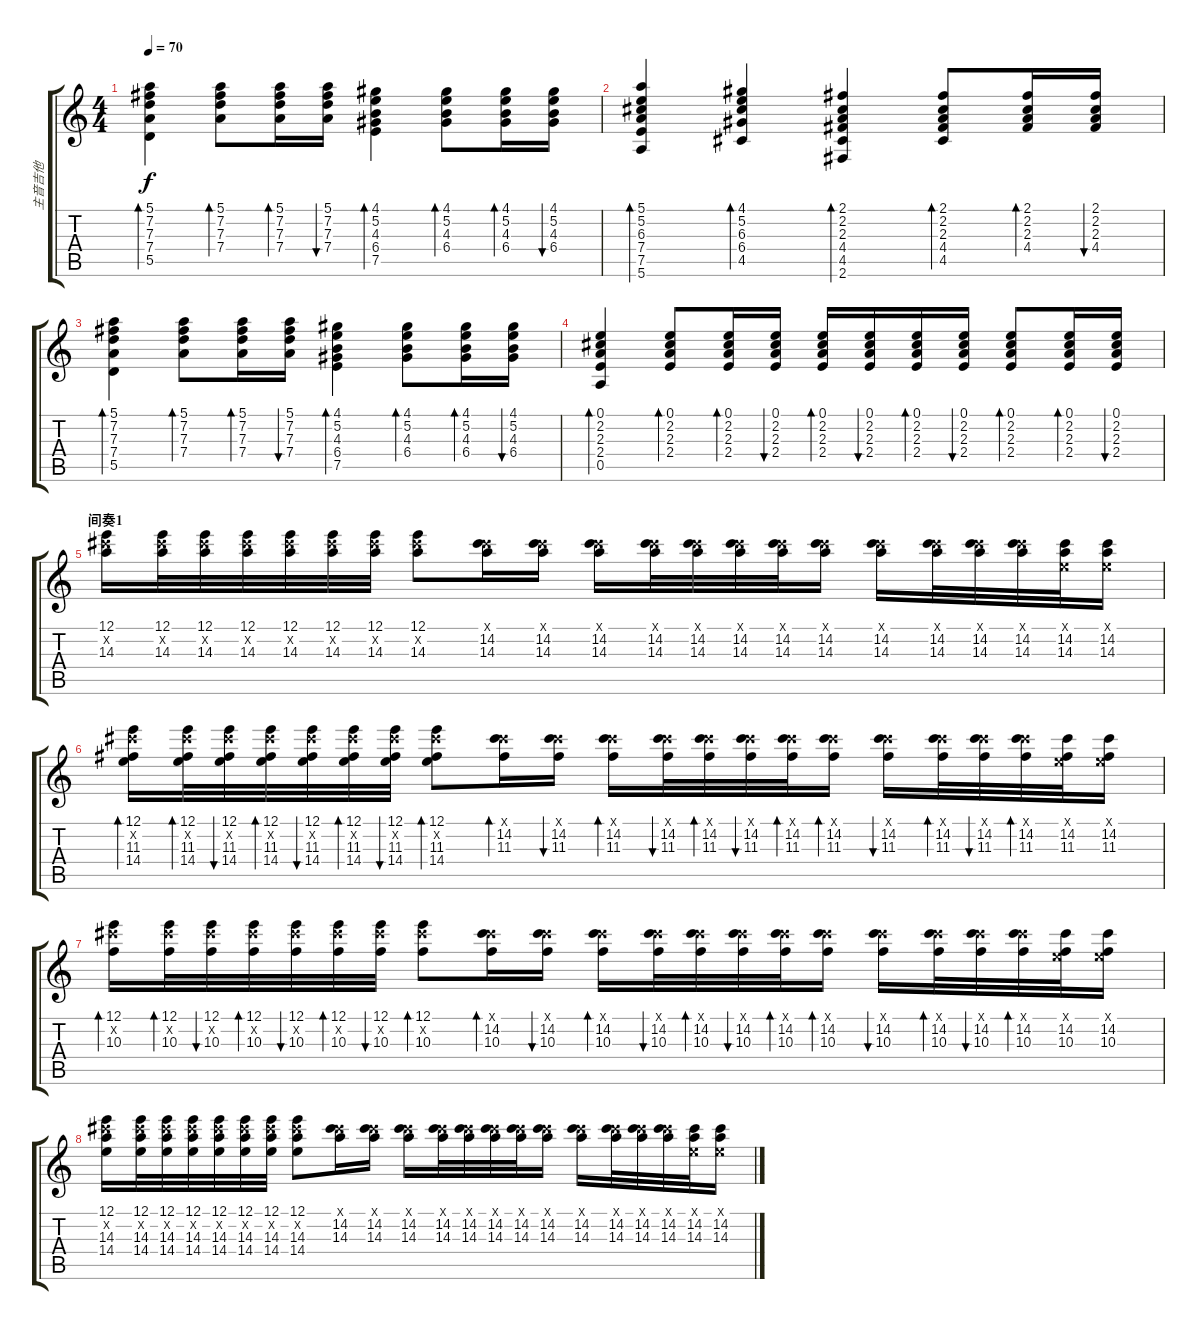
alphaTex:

\track ("主音吉他" "主音吉他") {instrument acousticguitarsteel}
\staff {score tabs}
\tuning (E4 B3 G3 D3 A2 E2) {hide}
\ts (4 4)
\tempo 70
\clef g2
\ks c
(5.1 7.2 7.3 7.4 5.5).4{bd 30 dy f} (5.1 7.2 7.3 7.4).8{bd 30} (5.1 7.2 7.3 7.4).16{bd 30} (5.1 7.2 7.3 7.4).16{bu 30} (4.1 5.2 4.3 6.4 7.5).4{bd 30} (4.1 5.2 4.3 6.4).8{bd 30} (4.1 5.2 4.3 6.4).16{bd 30} (4.1 5.2 4.3 6.4).16{bu 30} |
(5.1 5.2 6.3 7.4 7.5 5.6).4{bd 30} (4.1 5.2 6.3 6.4 4.5).4{bd 30} (2.1 2.2 2.3 4.4 4.5 2.6).4{bd 30} (2.1 2.2 2.3 4.4 4.5).8{bd 30} (2.1 2.2 2.3 4.4).16{bd 30} (2.1 2.2 2.3 4.4).16{bu 30} |
(5.1 7.2 7.3 7.4 5.5).4{bd 30} (5.1 7.2 7.3 7.4).8{bd 30} (5.1 7.2 7.3 7.4).16{bd 30} (5.1 7.2 7.3 7.4).16{bu 30} (4.1 5.2 4.3 6.4 7.5).4{bd 30} (4.1 5.2 4.3 6.4).8{bd 30} (4.1 5.2 4.3 6.4).16{bd 30} (4.1 5.2 4.3 6.4).16{bu 30} |
(0.1 2.2 2.3 2.4 0.5).4{bd 30} (0.1 2.2 2.3 2.4).8{bd 60} (0.1 2.2 2.3 2.4).16{bd 60} (0.1 2.2 2.3 2.4).16{bu 60} (0.1 2.2 2.3 2.4).16{bd 60} (0.1 2.2 2.3 2.4).16{bu 60} (0.1 2.2 2.3 2.4).16{bd 60} (0.1 2.2 2.3 2.4).16{bu 60} (0.1 2.2 2.3 2.4).8{bd 60} (0.1 2.2 2.3 2.4).16{bd 60} (0.1 2.2 2.3 2.4).16{bu 60} |
\section ("" "间奏1")
(12.1 14.2{x} 14.3).16 (12.1 14.2{x} 14.3).32 (12.1 14.2{x} 14.3).32 (12.1 14.2{x} 14.3).32 (12.1 14.2{x} 14.3).32 (12.1 14.2{x} 14.3).32 (12.1 14.2{x} 14.3).32 (12.1 14.2{x} 14.3).8 (9.1{x} 14.2 14.3).16 (9.1{x} 14.2 14.3).16 (9.1{x} 14.2 14.3).16 (9.1{x} 14.2 14.3).32 (9.1{x} 14.2 14.3).32 (9.1{x} 14.2 14.3).32 (9.1{x} 14.2 14.3).32 (9.1{x} 14.2 14.3).16 (9.1{x} 14.2 14.3).16 (9.1{x} 14.2 14.3).32 (9.1{x} 14.2 14.3).32 (9.1{x} 14.2 14.3).32 (0.1{x} 14.2 14.3).32 (0.1{x} 14.2 14.3).16 |
(12.1 14.2{x} 11.3 14.4).16{bd 30} (12.1 14.2{x} 11.3 14.4).32{bd 30} (12.1 14.2{x} 11.3 14.4).32{bu 30} (12.1 14.2{x} 11.3 14.4).32{bd 30} (12.1 14.2{x} 11.3 14.4).32{bu 30} (12.1 14.2{x} 11.3 14.4).32{bd 30} (12.1 14.2{x} 11.3 14.4).32{bu 30} (12.1 14.2{x} 11.3 14.4).8{bd 30} (9.1{x} 14.2 11.3).16{bd 30} (9.1{x} 14.2 11.3).16{bu 30} (9.1{x} 14.2 11.3).16{bd 30} (9.1{x} 14.2 11.3).32{bu 30} (9.1{x} 14.2 11.3).32{bd 30} (9.1{x} 14.2 11.3).32{bu 30} (9.1{x} 14.2 11.3).32{bd 30} (9.1{x} 14.2 11.3).16{bd 30} (9.1{x} 14.2 11.3).16{bu 30} (9.1{x} 14.2 11.3).32{bd 30} (9.1{x} 14.2 11.3).32{bu 30} (9.1{x} 14.2 11.3).32{bd 30} (0.1{x} 14.2 11.3).32 (0.1{x} 14.2 11.3).16 |
(12.1 14.2{x} 10.3).16{bd 30} (12.1 14.2{x} 10.3).32{bd 30} (12.1 14.2{x} 10.3).32{bu 30} (12.1 14.2{x} 10.3).32{bd 30} (12.1 14.2{x} 10.3).32{bu 30} (12.1 14.2{x} 10.3).32{bd 30} (12.1 14.2{x} 10.3).32{bu 30} (12.1 14.2{x} 10.3).8{bd 30} (9.1{x} 14.2 10.3).16{bd 30} (9.1{x} 14.2 10.3).16{bu 30} (9.1{x} 14.2 10.3).16{bd 30} (9.1{x} 14.2 10.3).32{bu 30} (9.1{x} 14.2 10.3).32{bd 30} (9.1{x} 14.2 10.3).32{bu 30} (9.1{x} 14.2 10.3).32{bd 30} (9.1{x} 14.2 10.3).16{bd 30} (9.1{x} 14.2 10.3).16{bu 30} (9.1{x} 14.2 10.3).32{bd 30} (9.1{x} 14.2 10.3).32{bu 30} (9.1{x} 14.2 10.3).32{bd 30} (0.1{x} 14.2 10.3).32 (0.1{x} 14.2 10.3).16 |
(12.1 14.2{x} 14.3 14.4).16 (12.1 14.2{x} 14.3 14.4).32 (12.1 14.2{x} 14.3 14.4).32 (12.1 14.2{x} 14.3 14.4).32 (12.1 14.2{x} 14.3 14.4).32 (12.1 14.2{x} 14.3 14.4).32 (12.1 14.2{x} 14.3 14.4).32 (12.1 14.2{x} 14.3 14.4).8 (9.1{x} 14.2 14.3).16 (9.1{x} 14.2 14.3).16 (9.1{x} 14.2 14.3).16 (9.1{x} 14.2 14.3).32 (9.1{x} 14.2 14.3).32 (9.1{x} 14.2 14.3).32 (9.1{x} 14.2 14.3).32 (9.1{x} 14.2 14.3).16 (9.1{x} 14.2 14.3).16 (9.1{x} 14.2 14.3).32 (9.1{x} 14.2 14.3).32 (9.1{x} 14.2 14.3).32 (0.1{x} 14.2 14.3).32 (0.1{x} 14.2 14.3).16
